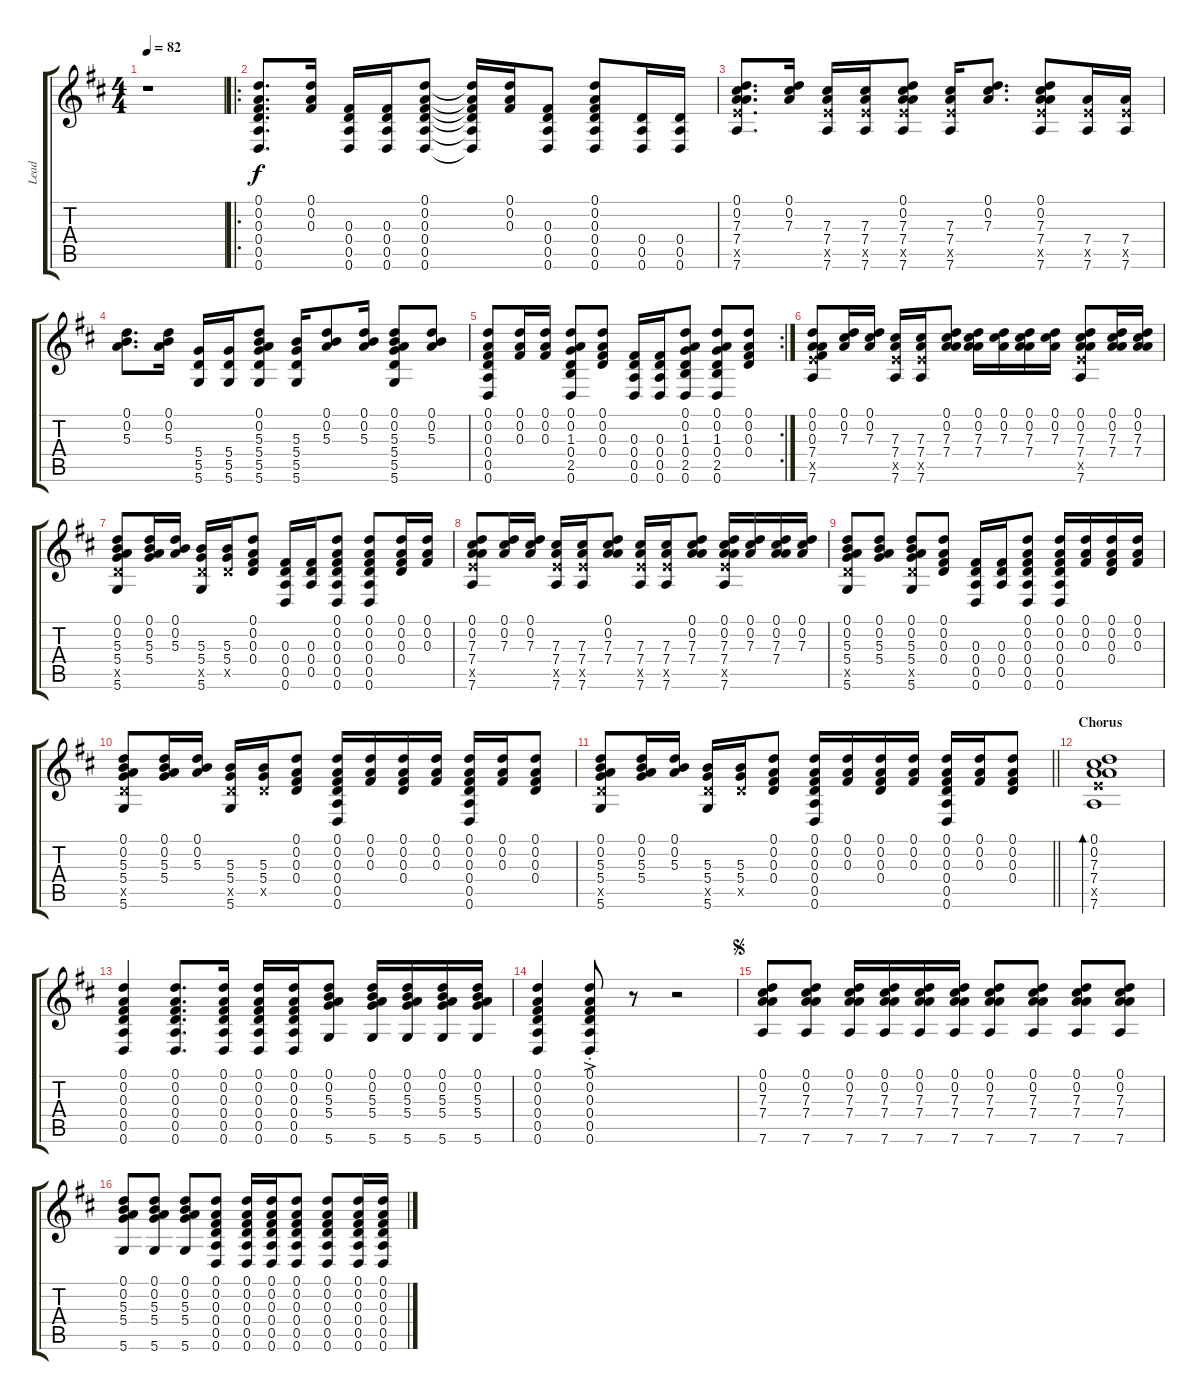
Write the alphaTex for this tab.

\track ("Lead" "Lead") {instrument acousticguitarsteel}
\staff {score tabs}
\tuning (D4 A3 Gb3 D3 A2 D2) {hide}
\ts (4 4)
\tempo 82
\clef g2
\ks d
r.1{dy mf} |
\ro
(0.1 0.2 0.3 0.4 0.5 0.6).8{d dy f} (0.1 0.2 0.3).16 (0.3 0.4 0.5 0.6).16 (0.3 0.4 0.5 0.6).16 (0.1 0.2 0.3 0.4 0.5 0.6).8 (0.1{t} 0.2{t} 0.3{t} 0.4{t} 0.5{t} 0.6{t}).16 (0.1 0.2 0.3).16 (0.3 0.4 0.5 0.6).8 (0.1 0.2 0.3 0.4 0.5 0.6).8 (0.4 0.5 0.6).16 (0.4 0.5 0.6).16 |
(0.1 0.2 7.3 7.4 7.5{x} 7.6).8{d} (0.1 0.2 7.3).16 (7.3 7.4 7.5{x} 7.6).16 (7.3 7.4 7.5{x} 7.6).16 (0.1 0.2 7.3 7.4 7.5{x} 7.6).8 (7.3 7.4 7.5{x} 7.6).16 (0.1 0.2 7.3).8{d} (0.1 0.2 7.3 7.4 7.5{x} 7.6).8 (7.4 7.5{x} 7.6).16 (7.4 7.5{x} 7.6).16 |
(0.1 0.2 5.3).8{d} (0.1 0.2 5.3).16 (5.4 5.5 5.6).16 (5.4 5.5 5.6).16 (0.1 0.2 5.3 5.4 5.5 5.6).8 (5.3 5.4 5.5 5.6).16 (0.1 0.2 5.3).8 (0.1 0.2 5.3).16 (0.1 0.2 5.3 5.4 5.5 5.6).8 (0.1 0.2 5.3).8 |
\rc 2
(0.1 0.2 0.3 0.4 0.5 0.6).8 (0.1 0.2 0.3).16 (0.1 0.2 0.3).16 (0.1 0.2 1.3 0.4 2.5 0.6).8 (0.1 0.2 0.3 0.4).8 (0.3 0.4 0.5 0.6).16 (0.3 0.4 0.5 0.6).16 (0.1 0.2 1.3 0.4 2.5 0.6).8 (0.1 0.2 1.3 0.4 2.5 0.6).8 (0.1 0.2 0.3 0.4).8 |
(0.1 0.2 0.3 7.4 7.5{x} 7.6).8 (0.1 0.2 7.3).16 (0.1 0.2 7.3).16 (7.3 7.4 7.5{x} 7.6).16 (7.3 7.4 7.5{x} 7.6).16 (0.1 0.2 7.3 7.4).8 (0.1 0.2 7.3 7.4).16 (0.1 0.2 7.3).16 (0.1 0.2 7.3 7.4).16 (0.1 0.2 7.3).16 (0.1 0.2 7.3 7.4 7.5{x} 7.6).8 (0.1 0.2 7.3 7.4).16 (0.1 0.2 7.3 7.4).16 |
(0.1 0.2 5.3 5.4 5.5{x} 5.6).8 (0.1 0.2 5.3 5.4).16 (0.1 0.2 5.3).16 (5.3 5.4 5.5{x} 5.6).16 (5.3 5.4 5.5{x}).16 (0.1 0.2 0.3 0.4).8 (0.3 0.4 0.5 0.6).16 (0.3 0.4 0.5).16 (0.1 0.2 0.3 0.4 0.5 0.6).8 (0.1 0.2 0.3 0.4 0.5 0.6).8 (0.1 0.2 0.3 0.4).16 (0.1 0.2 0.3).16 |
(0.1 0.2 7.3 7.4 7.5{x} 7.6).8 (0.1 0.2 7.3).16 (0.1 0.2 7.3).16 (7.3 7.4 7.5{x} 7.6).16 (7.3 7.4 7.5{x} 7.6).16 (0.1 0.2 7.3 7.4).8 (7.3 7.4 7.5{x} 7.6).16 (7.3 7.4 7.5{x} 7.6).16 (0.1 0.2 7.3 7.4).8 (0.1 0.2 7.3 7.4 7.5{x} 7.6).16 (0.1 0.2 7.3).16 (0.1 0.2 7.3 7.4).16 (0.1 0.2 7.3).16 |
(0.1 0.2 5.3 5.4 5.5{x} 5.6).8 (0.1 0.2 5.3 5.4).8 (0.1 0.2 5.3 5.4 5.5{x} 5.6).8 (0.1 0.2 0.3 0.4).8 (0.3 0.4 0.5 0.6).16 (0.3 0.4 0.5).16 (0.1 0.2 0.3 0.4 0.5 0.6).8 (0.1 0.2 0.3 0.4 0.5 0.6).16 (0.1 0.2 0.3).16 (0.1 0.2 0.3 0.4).16 (0.1 0.2 0.3).16 |
(0.1 0.2 5.3 5.4 5.5{x} 5.6).8 (0.1 0.2 5.3 5.4).16 (0.1 0.2 5.3).16 (5.3 5.4 5.5{x} 5.6).16 (5.3 5.4 5.5{x}).16 (0.1 0.2 0.3 0.4).8 (0.1 0.2 0.3 0.4 0.5 0.6).16 (0.1 0.2 0.3).16 (0.1 0.2 0.3 0.4).16 (0.1 0.2 0.3).16 (0.1 0.2 0.3 0.4 0.5 0.6).16 (0.1 0.2 0.3).16 (0.1 0.2 0.3 0.4).8 |
\barLineRight lightlight
(0.1 0.2 5.3 5.4 5.5{x} 5.6).8 (0.1 0.2 5.3 5.4).16 (0.1 0.2 5.3).16 (5.3 5.4 5.5{x} 5.6).16 (5.3 5.4 5.5{x}).16 (0.1 0.2 0.3 0.4).8 (0.1 0.2 0.3 0.4 0.5 0.6).16 (0.1 0.2 0.3).16 (0.1 0.2 0.3 0.4).16 (0.1 0.2 0.3).16 (0.1 0.2 0.3 0.4 0.5 0.6).16 (0.1 0.2 0.3).16 (0.1 0.2 0.3 0.4).8 |
\section ("" "Chorus")
(0.1 0.2 7.3 7.4 7.5{x} 7.6).1{bd 30} |
(0.1 0.2 0.3 0.4 0.5 0.6).4 (0.1 0.2 0.3 0.4 0.5 0.6).8{d} (0.1 0.2 0.3 0.4 0.5 0.6).16 (0.1 0.2 0.3 0.4 0.5 0.6).16 (0.1 0.2 0.3 0.4 0.5 0.6).16 (0.1 0.2 5.3 5.4 5.6).8 (0.1 0.2 5.3 5.4 5.6).16 (0.1 0.2 5.3 5.4 5.6).16 (0.1 0.2 5.3 5.4 5.6).16 (0.1 0.2 5.3 5.4 5.6).16 |
(0.1 0.2 0.3 0.4 0.5 0.6).4 (0.1{ac st} 0.2{ac st} 0.3{ac st} 0.4{ac st} 0.5{ac st} 0.6{ac st}).8 r.8 r.2 |
\jump segno
(0.1 0.2 7.3 7.4 7.6).8 (0.1 0.2 7.3 7.4 7.6).8 (0.1 0.2 7.3 7.4 7.6).16 (0.1 0.2 7.3 7.4 7.6).16 (0.1 0.2 7.3 7.4 7.6).16 (0.1 0.2 7.3 7.4 7.6).16 (0.1 0.2 7.3 7.4 7.6).8 (0.1 0.2 7.3 7.4 7.6).8 (0.1 0.2 7.3 7.4 7.6).8 (0.1 0.2 7.3 7.4 7.6).8 |
(0.1 0.2 5.3 5.4 5.6).8 (0.1 0.2 5.3 5.4 5.6).8 (0.1 0.2 5.3 5.4 5.6).8 (0.1 0.2 0.3 0.4 0.5 0.6).8 (0.1 0.2 0.3 0.4 0.5 0.6).16 (0.1 0.2 0.3 0.4 0.5 0.6).16 (0.1 0.2 0.3 0.4 0.5 0.6).8 (0.1 0.2 0.3 0.4 0.5 0.6).8 (0.1 0.2 0.3 0.4 0.5 0.6).16 (0.1 0.2 0.3 0.4 0.5 0.6).16
